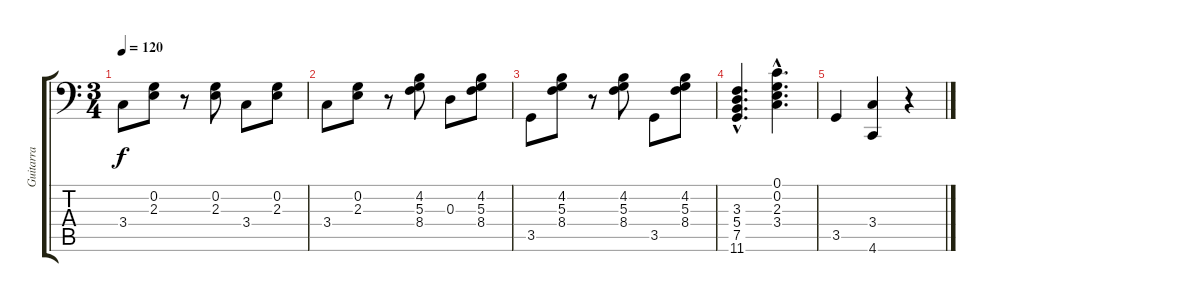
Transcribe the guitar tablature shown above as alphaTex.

\track ("Guitarra" "Guitarra") {instrument acousticguitarnylon}
\staff {score tabs}
\tuning (C3 G2 D2 A1 E1 Ab0) {hide}
\ts (3 4)
\tempo 120
\clef f4
\ks c
3.4.8{dy f} (0.2 2.3).8 r.8 (0.2 2.3).8 3.4.8 (0.2 2.3).8 |
3.4.8 (0.2 2.3).8 r.8 (4.2 5.3 8.4).8 0.3.8 (4.2 5.3 8.4).8 |
3.5.8 (4.2 5.3 8.4).8 r.8 (4.2 5.3 8.4).8 3.5.8 (4.2 5.3 8.4).8 |
(3.3{hac} 5.4{hac} 7.5{hac} 11.6{hac}).4{d} (0.1{hac} 0.2{hac} 2.3{hac} 3.4{hac}).4{d} |
3.5.4 (3.4 4.6).4 r.4
